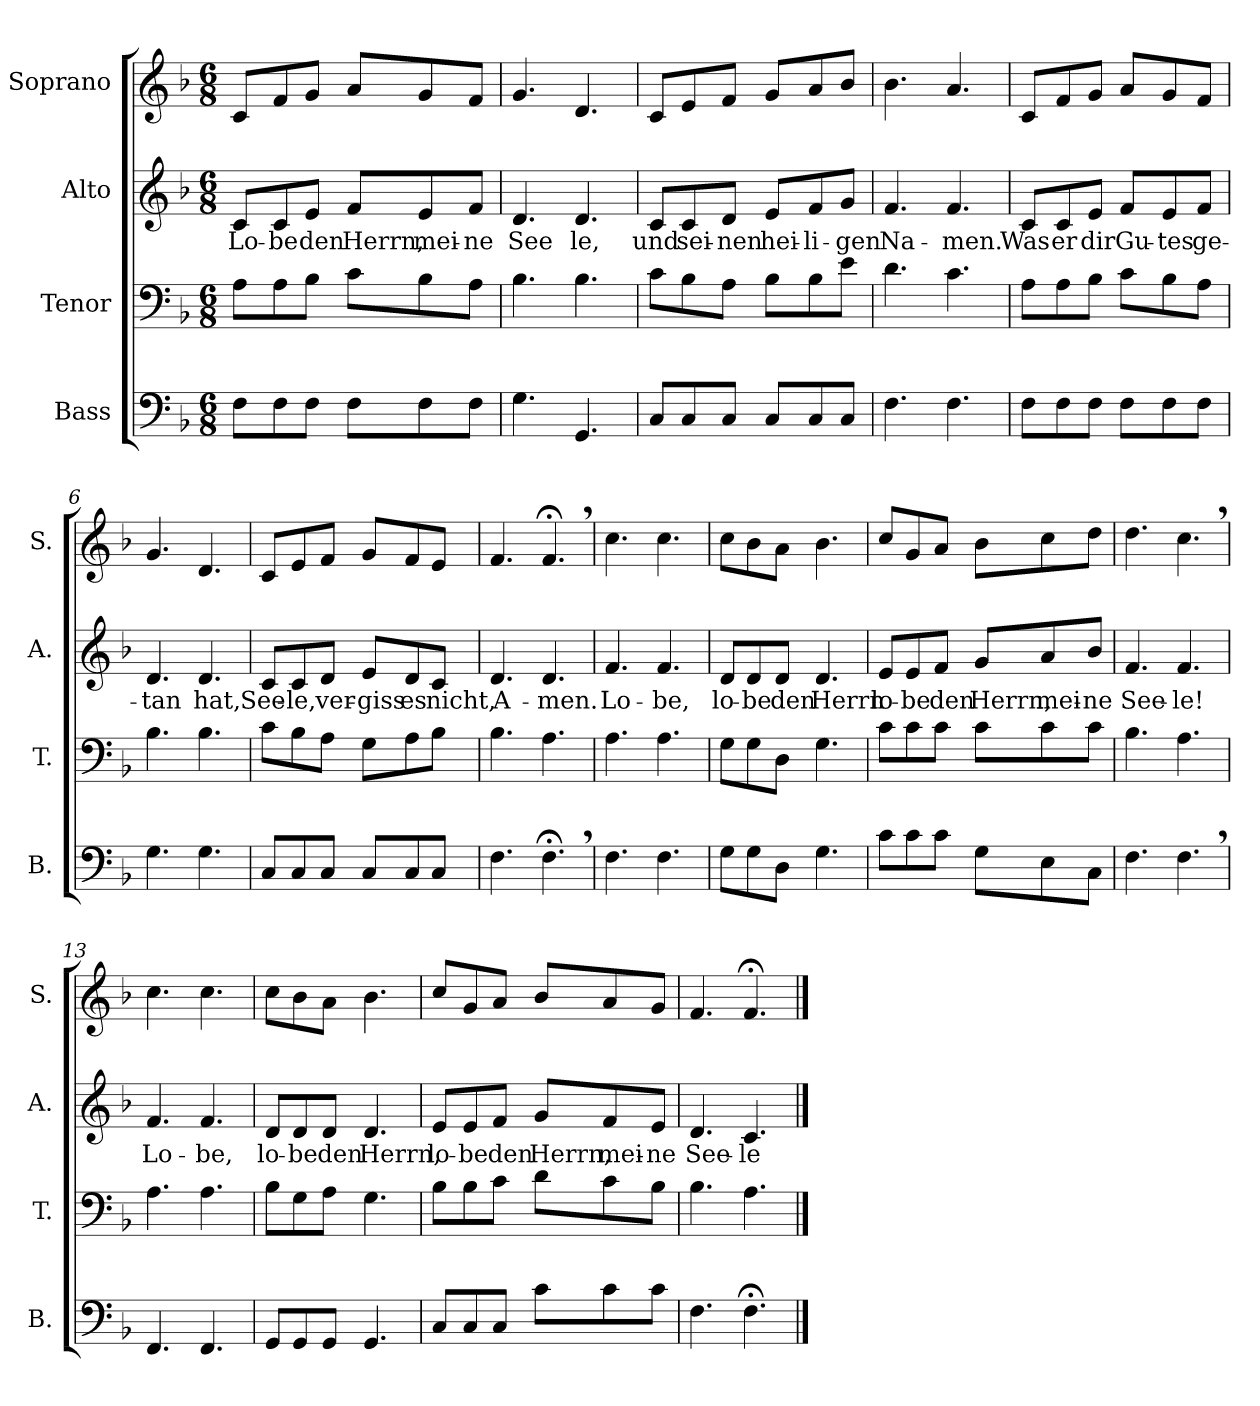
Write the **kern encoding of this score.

**kern	**kern	**kern	**text	**kern
*part4	*part3	*part2	*part2	*part1
*staff4	*staff3	*staff2	*staff2	*staff1
*I"Bass	*I"Tenor	*I"Alto	*	*I"Soprano
*I'B.	*I'T.	*I'A.	*	*I'S.
*clefF4	*clefF4	*clefG2	*	*clefG2
*k[b-]	*k[b-]	*k[b-]	*	*k[b-]
*M6/8	*M6/8	*M6/8	*	*M6/8
=1	=1	=1	=1	=1
8F\L	8A\L	8c/L	Lo-	8c/L
8F\	8A\	8c/	-be	8f/
8F\J	8B-\J	8e/J	den	8g/J
8F\L	8c\L	8f/L	Herrn,	8a/L
8F\	8B-\	8e/	mei-	8g/
8F\J	8A\J	8f/J	-ne	8f/J
=2	=2	=2	=2	=2
4.G\	4.B-\	4.d/	See	4.g/
4.GG/	4.B-\	4.d/	le,	4.d/
=3	=3	=3	=3	=3
8C/L	8c\L	8c/L	und	8c/L
8C/	8B-\	8c/	sei-	8e/
8C/J	8A\J	8d/J	-nen	8f/J
8C/L	8B-\L	8e/L	hei-	8g/L
8C/	8B-\	8f/	-li-	8a/
8C/J	8e\J	8g/J	-gen	8b-/J
=4	=4	=4	=4	=4
4.F\	4.d\	4.f/	Na-	4.b-\
4.F\	4.c\	4.f/	-men.	4.a/
=5	=5	=5	=5	=5
8F\L	8A\L	8c/L	Was	8c/L
8F\	8A\	8c/	er	8f/
8F\J	8B-\J	8e/J	dir	8g/J
8F\L	8c\L	8f/L	Gu-	8a/L
8F\	8B-\	8e/	-tes	8g/
8F\J	8A\J	8f/J	ge-	8f/J
=6	=6	=6	=6	=6
4.G\	4.B-\	4.d/	-tan	4.g/
4.G\	4.B-\	4.d/	hat,	4.d/
=7	=7	=7	=7	=7
8C/L	8c\L	8c/L	See-	8c/L
8C/	8B-\	8c/	-le,	8e/
8C/J	8A\J	8d/J	ver-	8f/J
8C/L	8G\L	8e/L	-giss	8g/L
8C/	8A\	8d/	es	8f/
8C/J	8B-\J	8c/J	nicht,	8e/J
=8	=8	=8	=8	=8
4.F\	4.B-\	4.d/	A-	4.f/
4.F;,\	4.A\	4.d/	-men.	4.f;<,/
=9	=9	=9	=9	=9
4.F\	4.A\	4.f/	Lo-	4.cc\
4.F\	4.A\	4.f/	-be,	4.cc\
=10	=10	=10	=10	=10
8G\L	8G\L	8d/L	lo-	8cc\L
8G\	8G\	8d/	-be	8b-\
8D\J	8D\J	8d/J	den	8a\J
4.G\	4.G\	4.d/	Herrn	4.b-\
=11	=11	=11	=11	=11
8c\L	8c\L	8e/L	lo-	8cc/L
8c\	8c\	8e/	-be	8g/
8c\J	8c\J	8f/J	den	8a/J
8G\L	8c\L	8g/L	Herrn,	8b-\L
8E\	8c\	8a/	mei-	8cc\
8C\J	8c\J	8b-/J	-ne	8dd\J
=12	=12	=12	=12	=12
4.F\	4.B-\	4.f/	See-	4.dd\
4.F,\	4.A\	4.f/	-le!	4.cc,\
=13	=13	=13	=13	=13
4.FF/	4.A\	4.f/	Lo-	4.cc\
4.FF/	4.A\	4.f/	-be,	4.cc\
=14	=14	=14	=14	=14
8GG/L	8B-\L	8d/L	lo-	8cc\L
8GG/	8G\	8d/	-be	8b-\
8GG/J	8A\J	8d/J	den	8a\J
4.GG/	4.G\	4.d/	Herrn,	4.b-\
=15	=15	=15	=15	=15
8C/L	8B-\L	8e/L	lo-	8cc/L
8C/	8B-\	8e/	-be	8g/
8C/J	8c\J	8f/J	den	8a/J
8c\L	8d\L	8g/L	Herrn,	8b-/L
8c\	8c\	8f/	mei-	8a/
8c\J	8B-\J	8e/J	-ne	8g/J
=16	=16	=16	=16	=16
4.F\	4.B-\	4.d/	See-	4.f/
4.F;\	4.A\	4.c/	-le	4.f;</
==	==	==	==	==
*-	*-	*-	*-	*-
